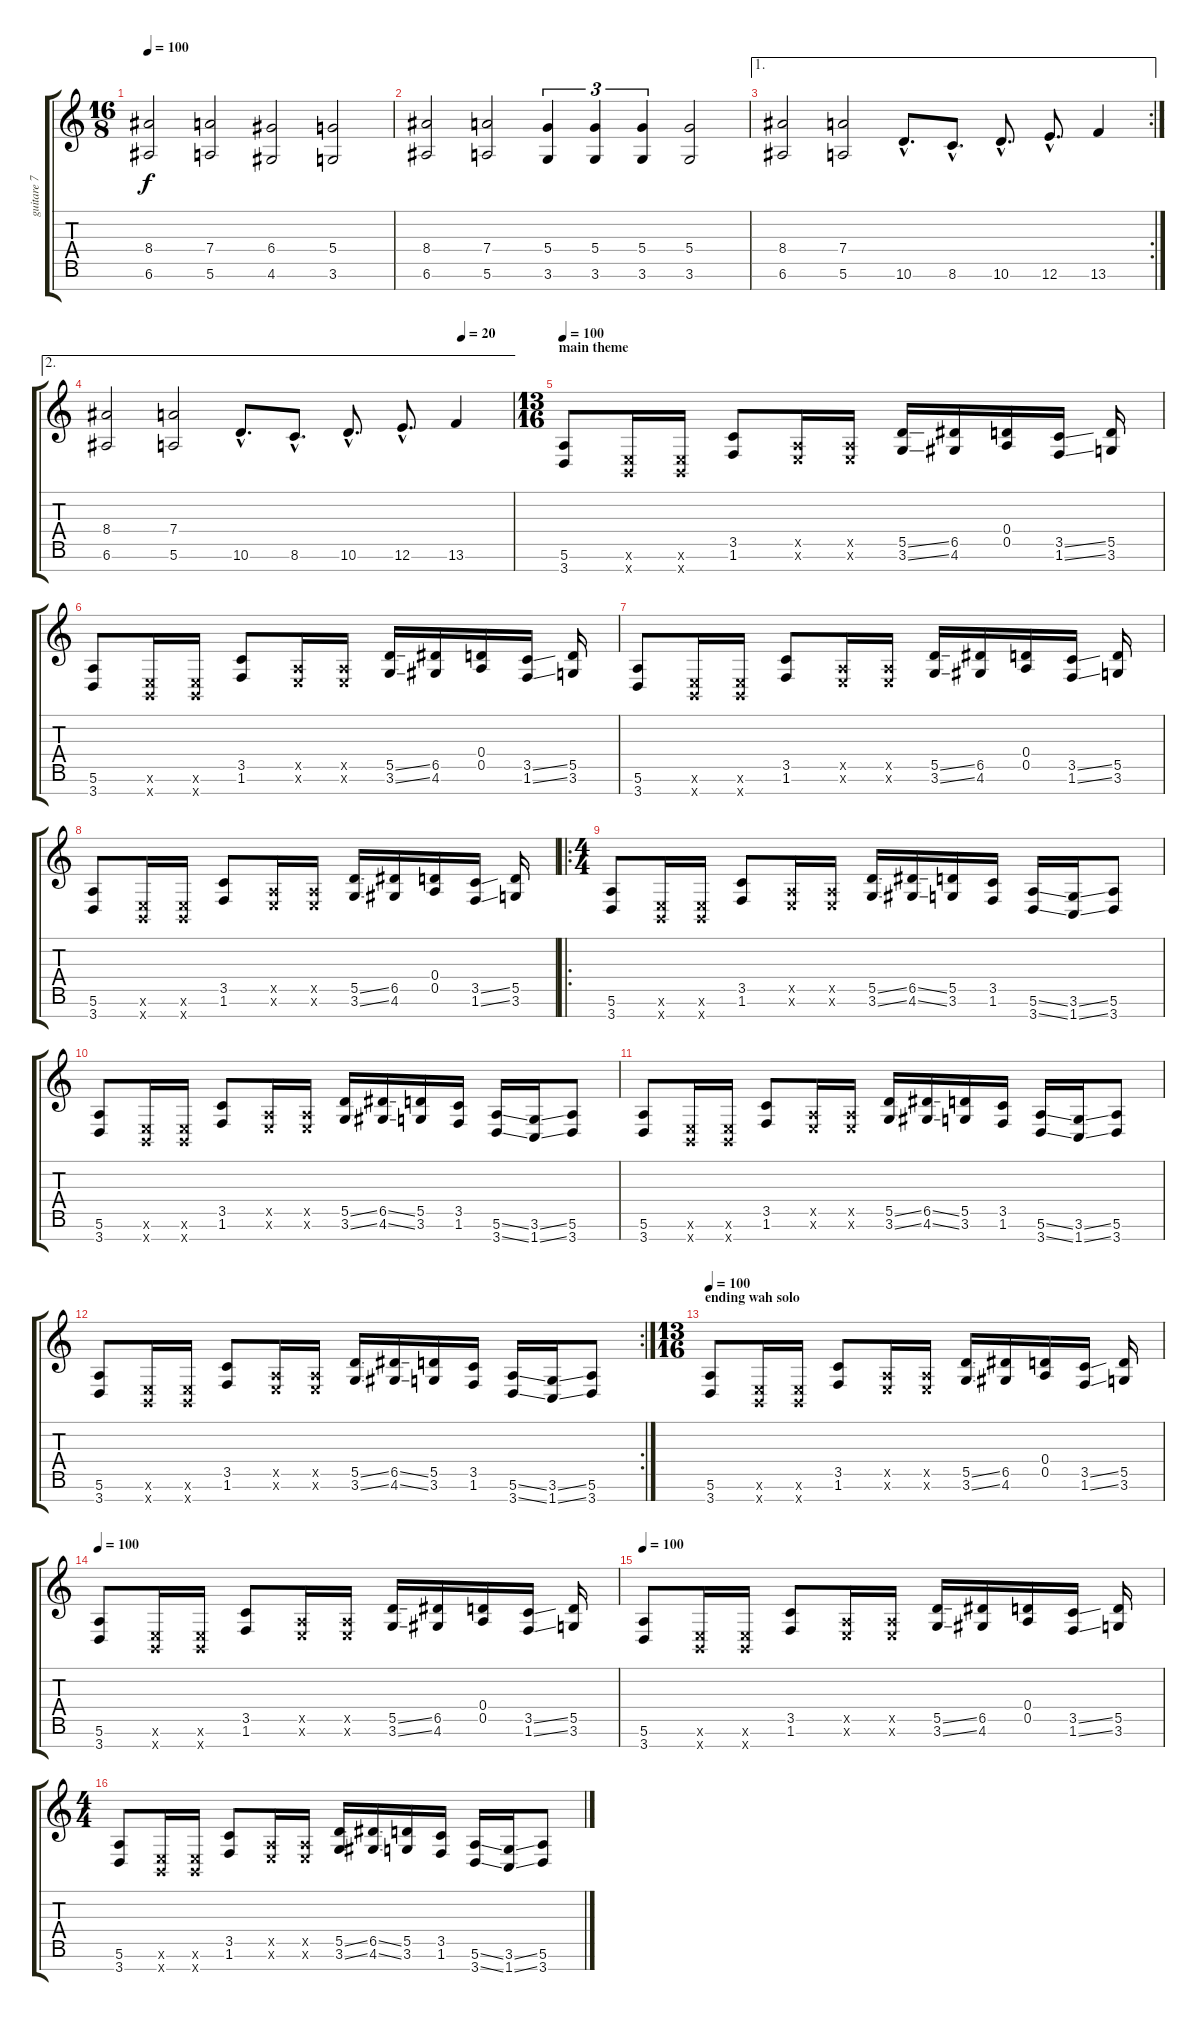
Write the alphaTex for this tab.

\track ("guitare 7 cordes" "guitare 7 ") {instrument overdrivenguitar}
\staff {score tabs}
\tuning (E4 B3 G3 D3 A2 E2 B1) {hide}
\ts (16 8)
\tempo 100
\clef g2
\ks c
(8.4 6.6).2{dy f} (7.4 5.6).2 (6.4 4.6).2 (5.4 3.6).2 |
(8.4 6.6).2 (7.4 5.6).2 (5.4 3.6).4{tu (3 2)} (5.4 3.6).4{tu (3 2)} (5.4 3.6).4{tu (3 2)} (5.4 3.6).2 |
\ae 1
\rc 2
(8.4 6.6).2 (7.4 5.6).2 10.6{hac}.8{d} 8.6{hac}.8{d} 10.6{hac}.8{d} 12.6{hac}.8{d} 13.6.4 |
\ae 2
\tempo (20 0.875)
(8.4 6.6).2 (7.4 5.6).2 10.6{hac}.8{d} 8.6{hac}.8{d} 10.6{hac}.8{d} 12.6{hac}.8{d} 13.6.4 |
\ts (13 16)
\section ("" "main theme")
\tempo 100
(5.6 3.7).8 (0.6{x} 0.7{x}).16 (0.6{x} 0.7{x}).16 (3.5 1.6).8 (0.5{x} 0.6{x}).16 (0.5{x} 0.6{x}).16 (5.5{ss} 3.6{ss}).16 (6.5 4.6).16 (0.4 0.5).16 (3.5{ss} 1.6{ss}).16 (5.5 3.6).16 |
(5.6 3.7).8 (0.6{x} 0.7{x}).16 (0.6{x} 0.7{x}).16 (3.5 1.6).8 (0.5{x} 0.6{x}).16 (0.5{x} 0.6{x}).16 (5.5{ss} 3.6{ss}).16 (6.5 4.6).16 (0.4 0.5).16 (3.5{ss} 1.6{ss}).16 (5.5 3.6).16 |
(5.6 3.7).8 (0.6{x} 0.7{x}).16 (0.6{x} 0.7{x}).16 (3.5 1.6).8 (0.5{x} 0.6{x}).16 (0.5{x} 0.6{x}).16 (5.5{ss} 3.6{ss}).16 (6.5 4.6).16 (0.4 0.5).16 (3.5{ss} 1.6{ss}).16 (5.5 3.6).16 |
(5.6 3.7).8 (0.6{x} 0.7{x}).16 (0.6{x} 0.7{x}).16 (3.5 1.6).8 (0.5{x} 0.6{x}).16 (0.5{x} 0.6{x}).16 (5.5{ss} 3.6{ss}).16 (6.5 4.6).16 (0.4 0.5).16 (3.5{ss} 1.6{ss}).16 (5.5 3.6).16 |
\ro
\ts (4 4)
(5.6 3.7).8 (0.6{x} 0.7{x}).16 (0.6{x} 0.7{x}).16 (3.5 1.6).8 (0.5{x} 0.6{x}).16 (0.5{x} 0.6{x}).16 (5.5{ss} 3.6{ss}).16 (6.5{ss} 4.6{ss}).16 (5.5 3.6).16 (3.5 1.6).16 (5.6{ss} 3.7{ss}).16 (3.6{ss} 1.7{ss}).16 (5.6 3.7).8 |
(5.6 3.7).8 (0.6{x} 0.7{x}).16 (0.6{x} 0.7{x}).16 (3.5 1.6).8 (0.5{x} 0.6{x}).16 (0.5{x} 0.6{x}).16 (5.5{ss} 3.6{ss}).16 (6.5{ss} 4.6{ss}).16 (5.5 3.6).16 (3.5 1.6).16 (5.6{ss} 3.7{ss}).16 (3.6{ss} 1.7{ss}).16 (5.6 3.7).8 |
(5.6 3.7).8 (0.6{x} 0.7{x}).16 (0.6{x} 0.7{x}).16 (3.5 1.6).8 (0.5{x} 0.6{x}).16 (0.5{x} 0.6{x}).16 (5.5{ss} 3.6{ss}).16 (6.5{ss} 4.6{ss}).16 (5.5 3.6).16 (3.5 1.6).16 (5.6{ss} 3.7{ss}).16 (3.6{ss} 1.7{ss}).16 (5.6 3.7).8 |
\rc 2
(5.6 3.7).8 (0.6{x} 0.7{x}).16 (0.6{x} 0.7{x}).16 (3.5 1.6).8 (0.5{x} 0.6{x}).16 (0.5{x} 0.6{x}).16 (5.5{ss} 3.6{ss}).16 (6.5{ss} 4.6{ss}).16 (5.5 3.6).16 (3.5 1.6).16 (5.6{ss} 3.7{ss}).16 (3.6{ss} 1.7{ss}).16 (5.6 3.7).8 |
\ts (13 16)
\section ("" "ending wah solo")
\tempo 100
(5.6 3.7).8 (0.6{x} 0.7{x}).16 (0.6{x} 0.7{x}).16 (3.5 1.6).8 (0.5{x} 0.6{x}).16 (0.5{x} 0.6{x}).16 (5.5{ss} 3.6{ss}).16 (6.5 4.6).16 (0.4 0.5).16 (3.5{ss} 1.6{ss}).16 (5.5 3.6).16 |
\tempo 100
(5.6 3.7).8 (0.6{x} 0.7{x}).16 (0.6{x} 0.7{x}).16 (3.5 1.6).8 (0.5{x} 0.6{x}).16 (0.5{x} 0.6{x}).16 (5.5{ss} 3.6{ss}).16 (6.5 4.6).16 (0.4 0.5).16 (3.5{ss} 1.6{ss}).16 (5.5 3.6).16 |
\tempo 100
(5.6 3.7).8 (0.6{x} 0.7{x}).16 (0.6{x} 0.7{x}).16 (3.5 1.6).8 (0.5{x} 0.6{x}).16 (0.5{x} 0.6{x}).16 (5.5{ss} 3.6{ss}).16 (6.5 4.6).16 (0.4 0.5).16 (3.5{ss} 1.6{ss}).16 (5.5 3.6).16 |
\ts (4 4)
(5.6 3.7).8 (0.6{x} 0.7{x}).16 (0.6{x} 0.7{x}).16 (3.5 1.6).8 (0.5{x} 0.6{x}).16 (0.5{x} 0.6{x}).16 (5.5{ss} 3.6{ss}).16 (6.5{ss} 4.6{ss}).16 (5.5 3.6).16 (3.5 1.6).16 (5.6{ss} 3.7{ss}).16 (3.6{ss} 1.7{ss}).16 (5.6 3.7).8
